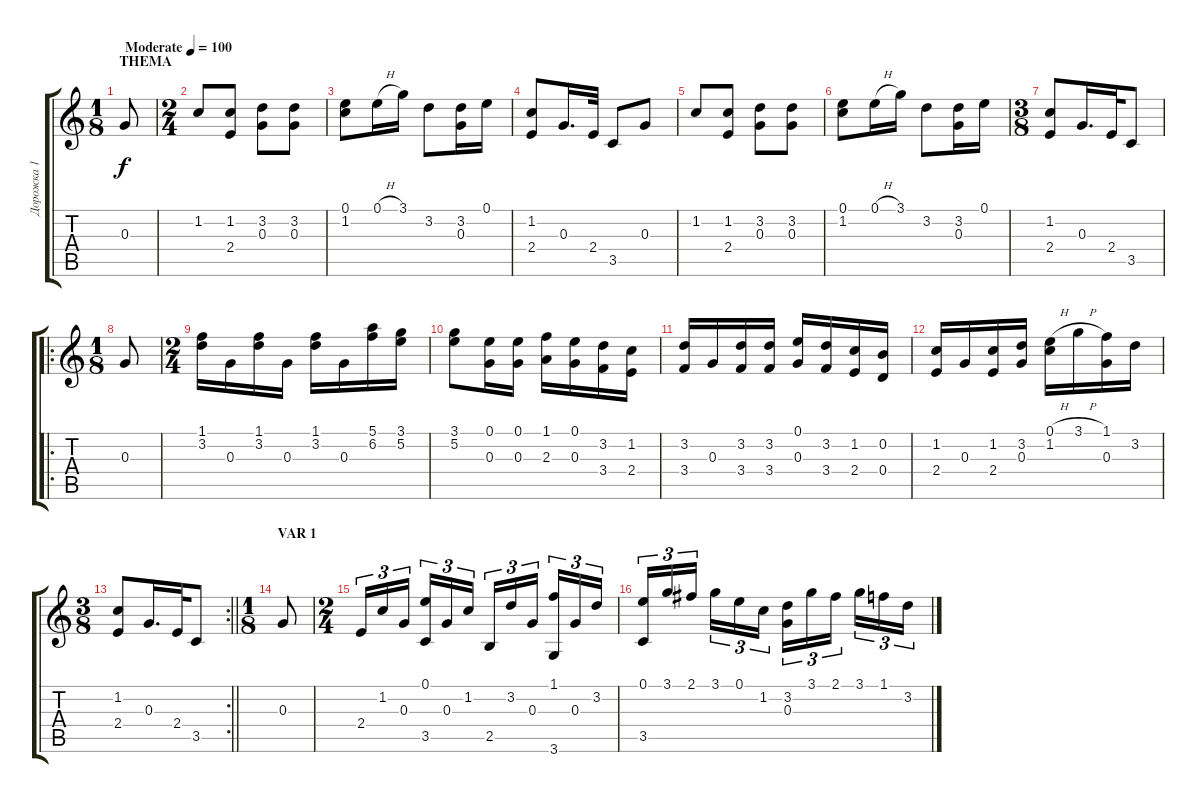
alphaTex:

\track ("Дорожка 1" "Дорожка 1") {instrument acousticguitarnylon}
\staff {score tabs}
\tuning (E4 B3 G3 D3 A2 E2) {hide}
\ts (1 8)
\section ("" "THEMA")
\tempo (100 "Moderate")
\clef g2
\ks c
0.3.8{dy f instrument acousticguitarnylon} |
\ts (2 4)
1.2.8 (1.2 2.4).8 (3.2 0.3).8 (3.2 0.3).8 |
(0.1 1.2).8 0.1{h}.16 3.1.16 3.2.8 (3.2 0.3).16 0.1.16 |
(1.2 2.4).8 0.3.16{d} 2.4.32 3.5.8 0.3.8 |
1.2.8 (1.2 2.4).8 (3.2 0.3).8 (3.2 0.3).8 |
(0.1 1.2).8 0.1{h}.16 3.1.16 3.2.8 (3.2 0.3).16 0.1.16 |
\ts (3 8)
(1.2 2.4).8 0.3.16{d} 2.4.32 3.5.8 |
\ro
\ts (1 8)
0.3.8 |
\ts (2 4)
(1.1 3.2).16 0.3.16 (1.1 3.2).16 0.3.16 (1.1 3.2).16 0.3.16 (5.1 6.2).16 (3.1 5.2).16 |
(3.1 5.2).8 (0.1 0.3).16 (0.1 0.3).16 (1.1 2.3).16 (0.1 0.3).16 (3.2 3.4).16 (1.2 2.4).16 |
(3.2 3.4).16 0.3.16 (3.2 3.4).16 (3.2 3.4).16 (0.1 0.3).16 (3.2 3.4).16 (1.2 2.4).16 (0.2 0.4).16 |
(1.2 2.4).16 0.3.16 (1.2 2.4).16 (3.2 0.3).16 (0.1{h} 1.2).16 3.1{h}.16 (1.1 0.3).16 3.2.16 |
\rc 2
\ts (3 8)
\barLineRight lightlight
(1.2 2.4).8 0.3.16{d} 2.4.32 3.5.8 |
\ts (1 8)
\section ("" "VAR 1")
0.3.8 |
\ts (2 4)
2.4.16{tu (3 2)} 1.2.16{tu (3 2)} 0.3.16{tu (3 2) beam splitsecondary} (0.1 3.5).16{tu (3 2)} 0.3.16{tu (3 2)} 1.2.16{tu (3 2)} 2.5.16{tu (3 2)} 3.2.16{tu (3 2)} 0.3.16{tu (3 2) beam splitsecondary} (1.1 3.6).16{tu (3 2)} 0.3.16{tu (3 2)} 3.2.16{tu (3 2)} |
(0.1 3.5).16{tu (3 2)} 3.1.16{tu (3 2)} 2.1.16{tu (3 2) beam splitsecondary} 3.1.16{tu (3 2)} 0.1.16{tu (3 2)} 1.2.16{tu (3 2)} (3.2 0.3).16{tu (3 2)} 3.1.16{tu (3 2)} 2.1.16{tu (3 2) beam splitsecondary} 3.1.16{tu (3 2)} 1.1.16{tu (3 2)} 3.2.16{tu (3 2)}
